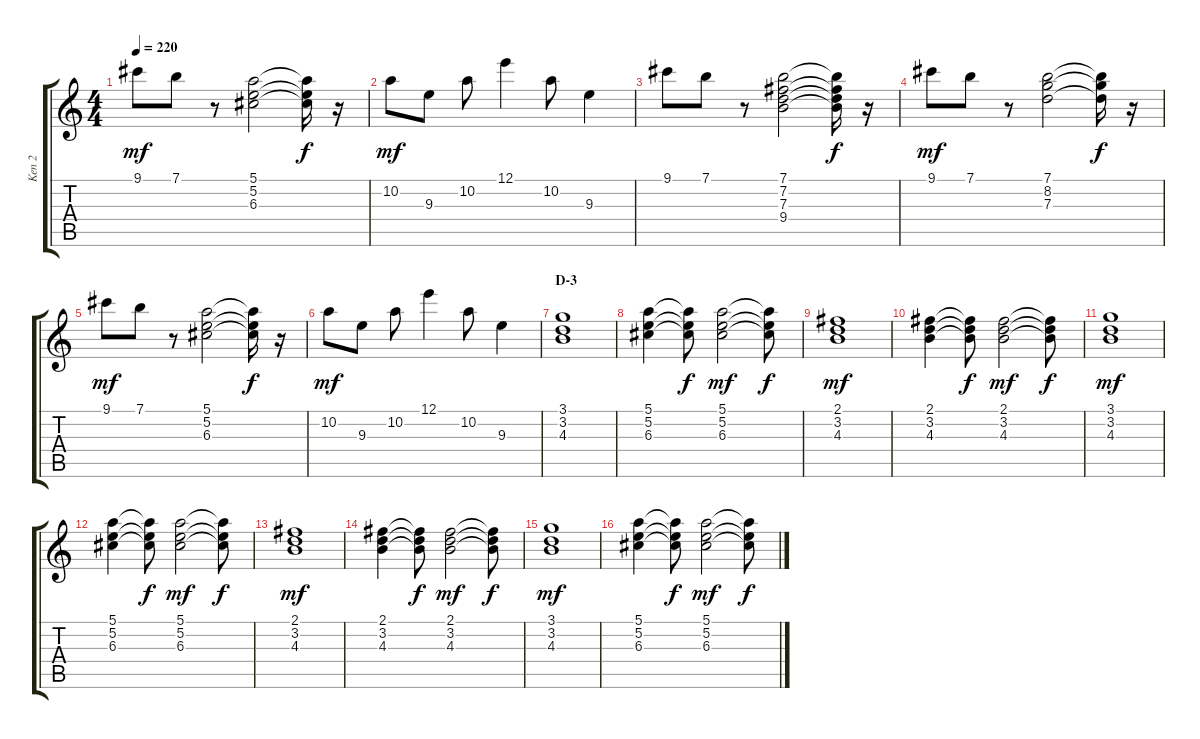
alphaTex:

\track ("Ken 2" "Ken 2") {instrument distortionguitar}
\staff {score tabs}
\tuning (E4 B3 G3 D3 A2 E2) {hide}
\ts (4 4)
\tempo 220
\clef g2
\ks c
9.1.8{dy mf} 7.1.8 r.8 (5.1 5.2 6.3).2 (5.1{t} 5.2{t} 6.3{t}).16{dy f} r.16 |
10.2.8{dy mf} 9.3.8 10.2.8 12.1.4 10.2.8 9.3.4 |
9.1.8 7.1.8 r.8 (7.1 7.2 7.3 9.4).2 (7.1{t} 7.2{t} 7.3{t} 9.4{t}).16{dy f} r.16 |
9.1.8{dy mf} 7.1.8 r.8 (7.1 8.2 7.3).2 (7.1{t} 8.2{t} 7.3{t}).16{dy f} r.16 |
9.1.8{dy mf} 7.1.8 r.8 (5.1 5.2 6.3).2 (5.1{t} 5.2{t} 6.3{t}).16{dy f} r.16 |
10.2.8{dy mf} 9.3.8 10.2.8 12.1.4 10.2.8 9.3.4 |
\section ("" "D-3")
(3.1 3.2 4.3).1 |
(5.1 5.2 6.3).4 (5.1{t} 5.2{t} 6.3{t}).8{dy f} (5.1 5.2 6.3).2{dy mf} (5.1{t} 5.2{t} 6.3{t}).8{dy f} |
(2.1 3.2 4.3).1{dy mf} |
(2.1 3.2 4.3).4 (2.1{t} 3.2{t} 4.3{t}).8{dy f} (2.1 3.2 4.3).2{dy mf} (2.1{t} 3.2{t} 4.3{t}).8{dy f} |
(3.1 3.2 4.3).1{dy mf} |
(5.1 5.2 6.3).4 (5.1{t} 5.2{t} 6.3{t}).8{dy f} (5.1 5.2 6.3).2{dy mf} (5.1{t} 5.2{t} 6.3{t}).8{dy f} |
(2.1 3.2 4.3).1{dy mf} |
(2.1 3.2 4.3).4 (2.1{t} 3.2{t} 4.3{t}).8{dy f} (2.1 3.2 4.3).2{dy mf} (2.1{t} 3.2{t} 4.3{t}).8{dy f} |
(3.1 3.2 4.3).1{dy mf} |
(5.1 5.2 6.3).4 (5.1{t} 5.2{t} 6.3{t}).8{dy f} (5.1 5.2 6.3).2{dy mf} (5.1{t} 5.2{t} 6.3{t}).8{dy f}
